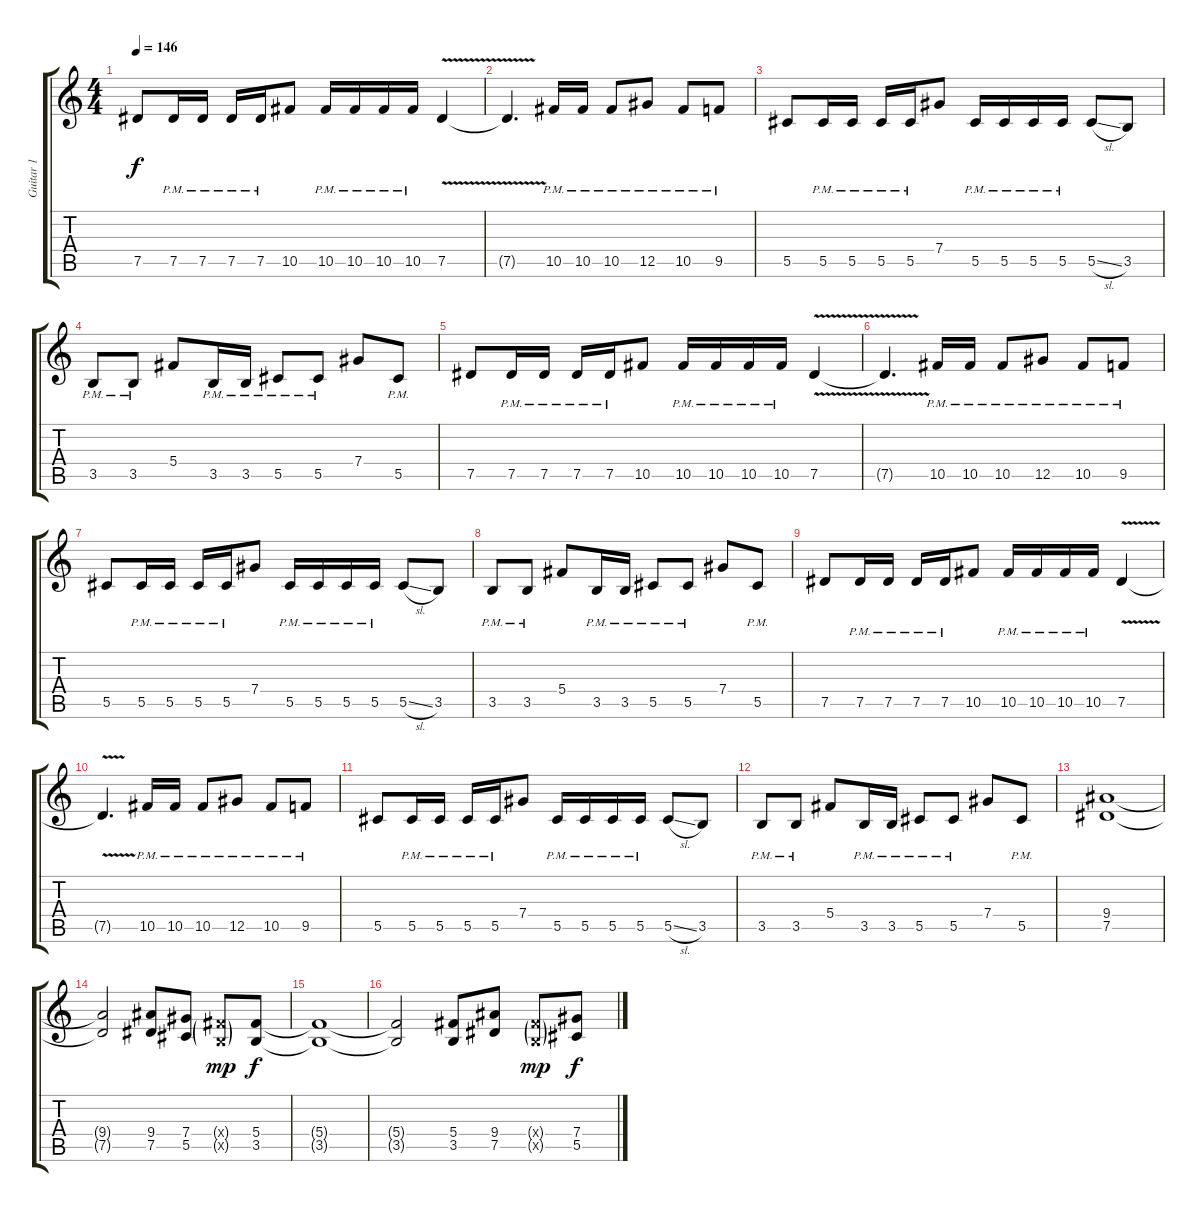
\track ("Guitar 1" "Guitar 1") {instrument distortionguitar}
\staff {score tabs}
\tuning (Eb4 Bb3 Gb3 Db3 Ab2 Eb2) {hide}
\ts (4 4)
\tempo 146
\clef g2
\ks c
7.5.8{dy f} 7.5{pm}.16 7.5{pm}.16 7.5{pm}.16 7.5{pm}.16 10.5.8 10.5{pm}.16 10.5{pm}.16 10.5{pm}.16 10.5{pm}.16 7.5{v}.4 |
7.5{t}.4{d} 10.5{pm}.16 10.5{pm}.16 10.5{pm}.8 12.5{pm}.8 10.5{pm}.8 9.5{pm}.8 |
5.5.8 5.5{pm}.16 5.5{pm}.16 5.5{pm}.16 5.5{pm}.16 7.4.8 5.5{pm}.16 5.5{pm}.16 5.5{pm}.16 5.5{pm}.16 5.5{sl}.8 3.5.8 |
3.5{pm}.8 3.5{pm}.8 5.4.8 3.5{pm}.16 3.5{pm}.16 5.5{pm}.8 5.5{pm}.8 7.4.8 5.5{pm}.8 |
7.5.8 7.5{pm}.16 7.5{pm}.16 7.5{pm}.16 7.5{pm}.16 10.5.8 10.5{pm}.16 10.5{pm}.16 10.5{pm}.16 10.5{pm}.16 7.5{v}.4 |
7.5{t}.4{d} 10.5{pm}.16 10.5{pm}.16 10.5{pm}.8 12.5{pm}.8 10.5{pm}.8 9.5{pm}.8 |
5.5.8 5.5{pm}.16 5.5{pm}.16 5.5{pm}.16 5.5{pm}.16 7.4.8 5.5{pm}.16 5.5{pm}.16 5.5{pm}.16 5.5{pm}.16 5.5{sl}.8 3.5.8 |
3.5{pm}.8 3.5{pm}.8 5.4.8 3.5{pm}.16 3.5{pm}.16 5.5{pm}.8 5.5{pm}.8 7.4.8 5.5{pm}.8 |
7.5.8 7.5{pm}.16 7.5{pm}.16 7.5{pm}.16 7.5{pm}.16 10.5.8 10.5{pm}.16 10.5{pm}.16 10.5{pm}.16 10.5{pm}.16 7.5{v}.4 |
7.5{t}.4{d} 10.5{pm}.16 10.5{pm}.16 10.5{pm}.8 12.5{pm}.8 10.5{pm}.8 9.5{pm}.8 |
5.5.8 5.5{pm}.16 5.5{pm}.16 5.5{pm}.16 5.5{pm}.16 7.4.8 5.5{pm}.16 5.5{pm}.16 5.5{pm}.16 5.5{pm}.16 5.5{sl}.8 3.5.8 |
3.5{pm}.8 3.5{pm}.8 5.4.8 3.5{pm}.16 3.5{pm}.16 5.5{pm}.8 5.5{pm}.8 7.4.8 5.5{pm}.8 |
(9.4 7.5).1 |
(9.4{t} 7.5{t}).2 (9.4 7.5).8 (7.4 5.5).8 (5.4{g x} 3.5{g x}).8{dy mp} (5.4 3.5).8{dy f} |
(5.4{t} 3.5{t}).1 |
(5.4{t} 3.5{t}).2 (5.4 3.5).8 (9.4 7.5).8 (5.4{g x} 3.5{g x}).8{dy mp} (7.4 5.5).8{dy f}
